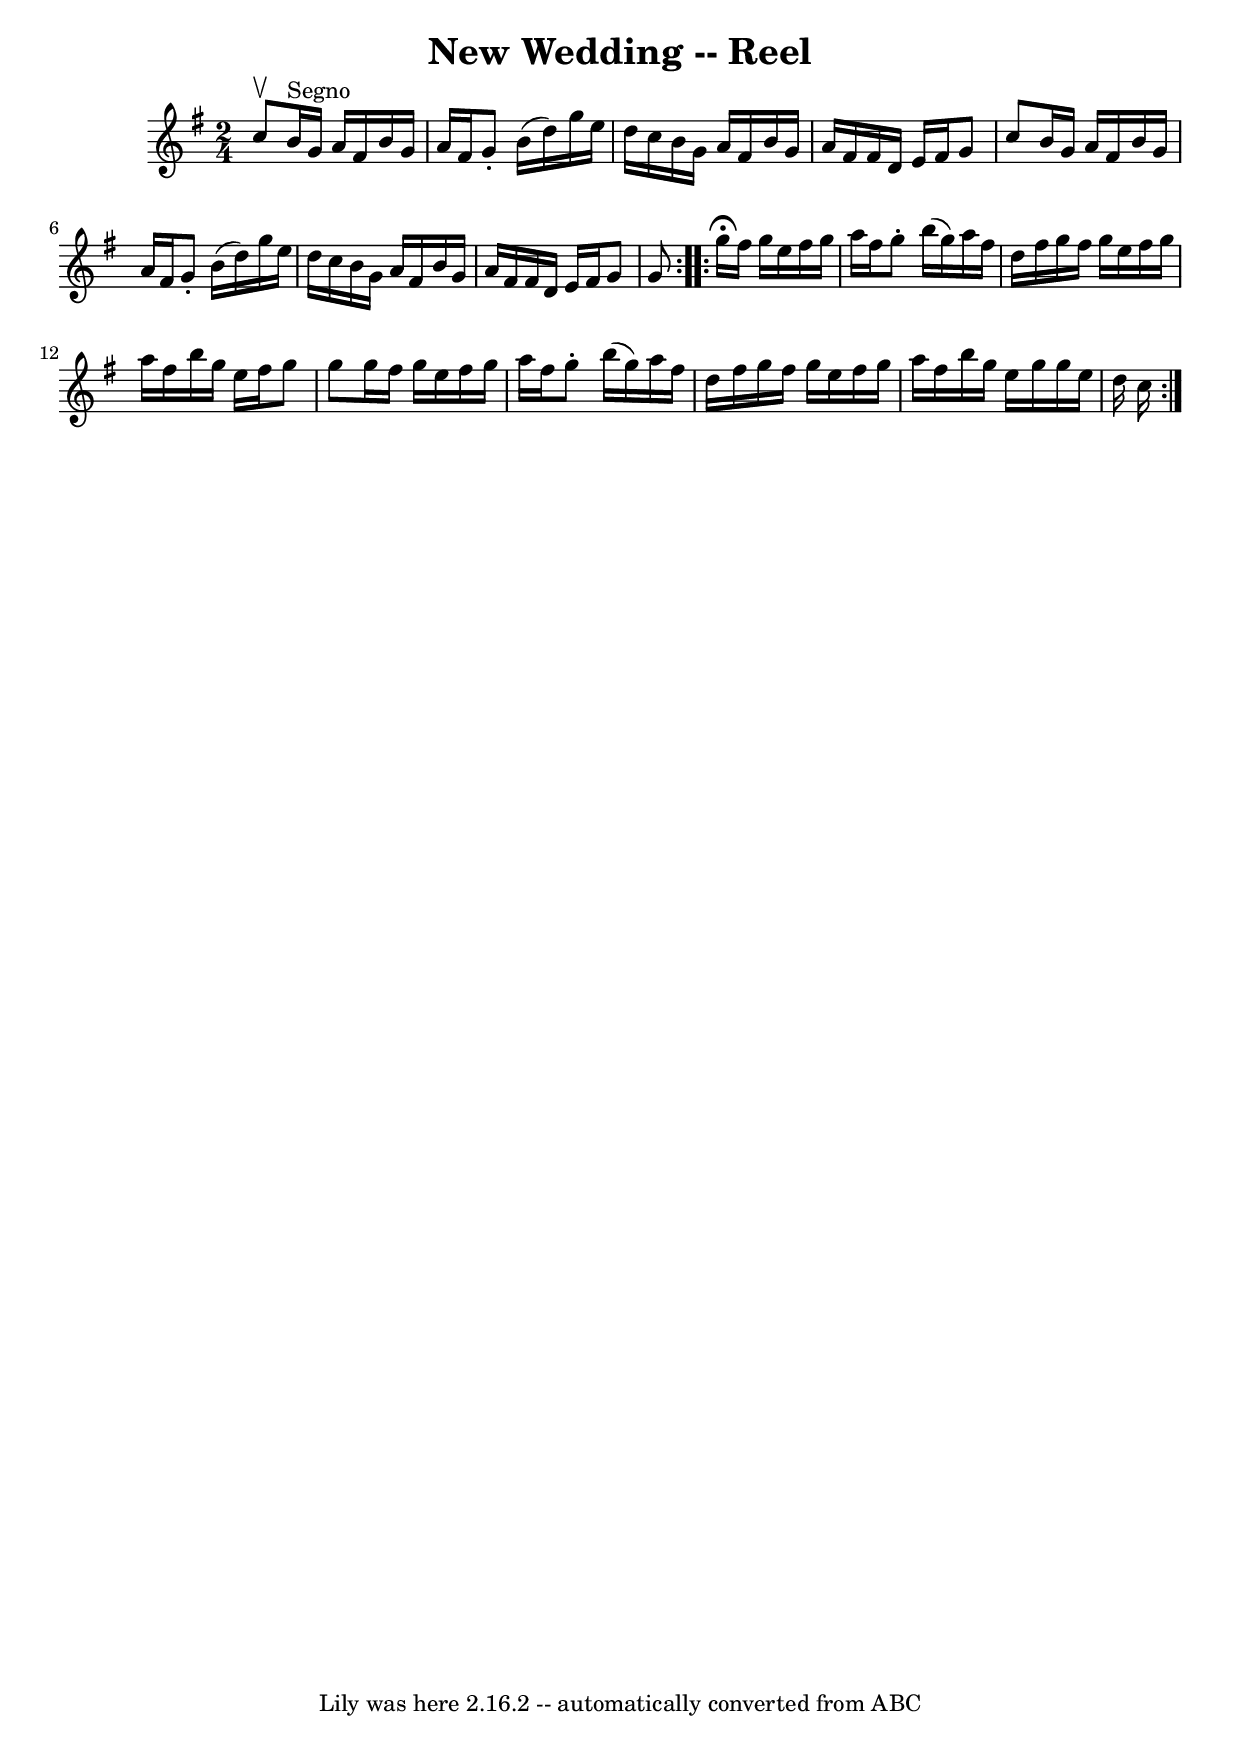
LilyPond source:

\version "2.16.2"
\include "Mammoth.ily"
\header {
  %% book = "Ryan's Mammoth Collection"
  crossRefNumber = "1"
  footnotes = "\\\\192"
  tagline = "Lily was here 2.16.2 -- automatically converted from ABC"
  title = "New Wedding -- Reel"

}
voicedefault =  {



  \repeat volta 2 {

    \time 2/4 
    \key g \major     c''8^\upbow    |
    b'16^"Segno" g'16         a'16 fis'16 b'16 g'16 a'16 fis'16     |
    g'8-. b'16 (     d''16) g''16 e''16 d''16 c''16     |
    b'16 g'16         a'16 fis'16 b'16 g'16 a'16 fis'16     |
    fis'16 d'16        e'16 fis'16 g'8 c''8     |
    b'16 g'16 a'16 fis'16        b'16 g'16 a'16 fis'16     |
    g'8-. b'16 (d''16)        g''16 e''16 d''16 c''16     |
    b'16 g'16 a'16 fis'16        b'16 g'16 a'16 fis'16     |
    fis'16 d'16 e'16 fis'16  
    g'8 g'8    
  }     
  \repeat volta 2 {
    g''16^\fermata fis''16 g''16         e''16 fis''16 g''16 a''16 fis''16     |
    g''8-. b''16 (     g''16) a''16 fis''16 d''16 fis''16     |
    g''16 fis''16      g''16 e''16 fis''16 g''16 a''16 fis''16     |
    b''16        g''16 e''16 fis''16 g''8 g''8     |
    g''16 fis''16         g''16 e''16 fis''16 g''16 a''16 fis''16     |
    g''8-.        b''16 (g''16) a''16 fis''16 d''16 fis''16     |
    g''16       fis''16 g''16 e''16 fis''16 g''16 a''16 fis''16     |
    
    b''16 g''16 e''16 g''16 g''16 e''16 d''16 c''16        
  } 
  

}

\score{
  <<

    \context Staff="default"
    {
      \voicedefault 
      
    }

  >>
  \layout {
    
  }
  \midi {
  }

}
